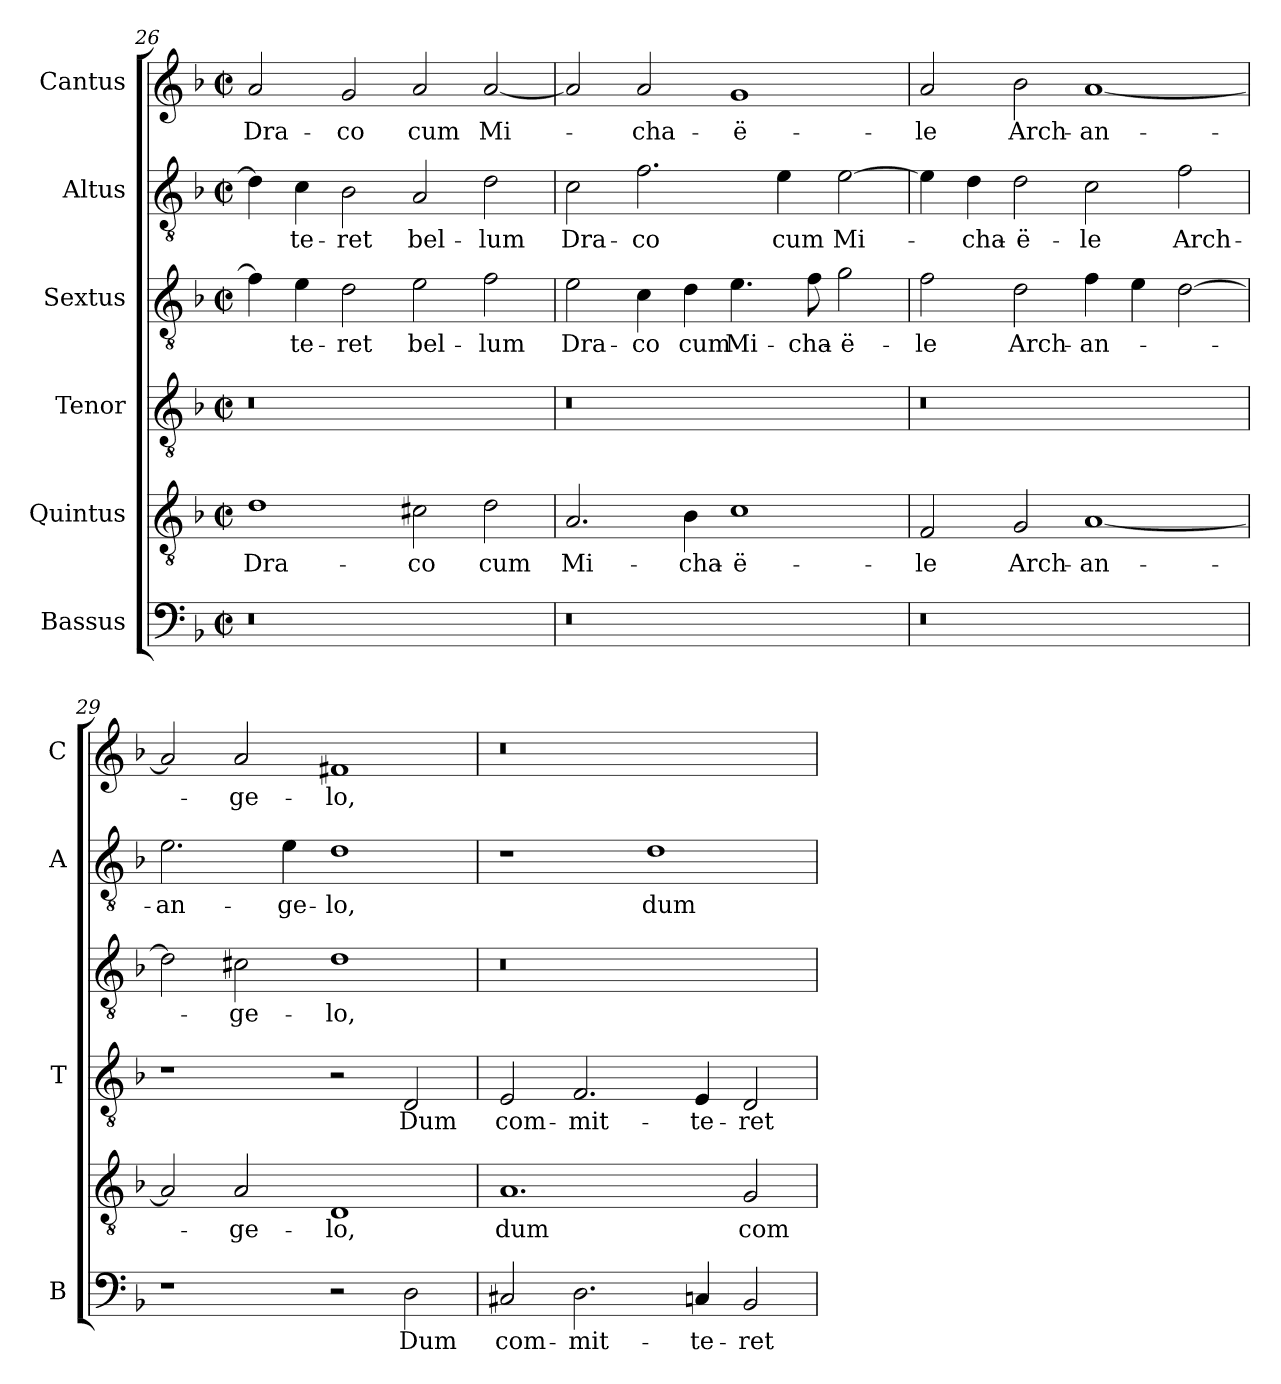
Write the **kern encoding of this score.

**kern	**text	**kern	**text	**kern	**text	**kern	**text	**kern	**text	**kern	**text
*part6	*part6	*part5	*part5	*part4	*part4	*part3	*part3	*part2	*part2	*part1	*part1
*staff6	*staff6	*staff5	*staff5	*staff4	*staff4	*staff3	*staff3	*staff2	*staff2	*staff1	*staff1
*I"Bassus	*	*I"Quintus	*	*I"Tenor	*	*I"Sextus	*	*I"Altus	*	*I"Cantus	*
*I'B	*	*	*	*I'T	*	*	*	*I'A	*	*I'C	*
*clefF4	*	*clefGv2	*	*clefGv2	*	*clefGv2	*	*clefGv2	*	*clefG2	*
*k[b-]	*	*k[b-]	*	*k[b-]	*	*k[b-]	*	*k[b-]	*	*k[b-]	*
*F:	*	*F:	*	*F:	*	*F:	*	*F:	*	*F:	*
*M2/2	*	*M2/2	*	*M2/2	*	*M2/2	*	*M2/2	*	*M2/2	*
*met(c|)	*	*met(c|)	*	*met(c|)	*	*met(c|)	*	*met(c|)	*	*met(c|)	*
=26	=26	=26	=26	=26	=26	=26	=26	=26	=26	=26	=26
0r	.	1d	Dra-	0r	.	4f\]	.	4d\]	.	2a/	Dra-
.	.	.	.	.	.	4e\	-te-	4c\	-te-	.	.
.	.	.	.	.	.	2d\	-ret	2B-\	-ret	2g/	-co
.	.	2c#X\	-co	.	.	2e\	bel-	2A/	bel-	2a/	cum
.	.	2d\	cum	.	.	2f\	-lum	2d\	-lum	[2a/	Mi-
=27	=27	=27	=27	=27	=27	=27	=27	=27	=27	=27	=27
0r	.	2.A/	Mi-	0r	.	2e\	Dra-	2c\	Dra-	2a/]	.
.	.	.	.	.	.	4c\	-co	2.f\	-co	2a/	-cha-
.	.	4B-\	-cha-	.	.	4d\	cum	.	.	.	.
.	.	1c	-ë-	.	.	4.e\	Mi-	.	.	1g	-ë-
.	.	.	.	.	.	.	.	4e\	cum	.	.
.	.	.	.	.	.	8f\	-cha-	.	.	.	.
.	.	.	.	.	.	2g\	-ë-	[2e\	Mi-	.	.
!!LO:LB:g=z
=28	=28	=28	=28	=28	=28	=28	=28	=28	=28	=28	=28
0r	.	2F/	-le	0r	.	2f\	-le	4e\]	.	2a/	-le
.	.	.	.	.	.	.	.	4d\	-cha-	.	.
.	.	2G/	Arch-	.	.	2d\	Arch-	2d\	-ë-	2b-\	Arch-
.	.	[1A	-an-	.	.	4f\	-an-	2c\	-le	[1a	-an-
.	.	.	.	.	.	4e\	.	.	.	.	.
.	.	.	.	.	.	[2d\	.	2f\	Arch-	.	.
=29	=29	=29	=29	=29	=29	=29	=29	=29	=29	=29	=29
1r	.	2A/]	.	1r	.	2d\]	.	2.e\	-an-	2a/]	.
.	.	2A/	-ge-	.	.	2c#X\	-ge-	.	.	2a/	-ge-
.	.	.	.	.	.	.	.	4e\	-ge-	.	.
2r	.	1D	-lo,	2r	.	1d	-lo,	1d	-lo,	1f#X	-lo,
2D\	Dum	.	.	2D/	Dum	.	.	.	.	.	.
=30	=30	=30	=30	=30	=30	=30	=30	=30	=30	=30	=30
2C#X/	com-	1.A	dum	2E/	com-	0r	.	1r	.	0r	.
2.D\	-mit-	.	.	2.F/	-mit-	.	.	.	.	.	.
.	.	.	.	.	.	.	.	1d	dum	.	.
4Cn/	-te-	.	.	4E/	-te-	.	.	.	.	.	.
2BB-/	-ret	2G/	com-	2D/	-ret	.	.	.	.	.	.
=	=	=	=	=	=	=	=	=	=	=	=
*-	*-	*-	*-	*-	*-	*-	*-	*-	*-	*-	*-
